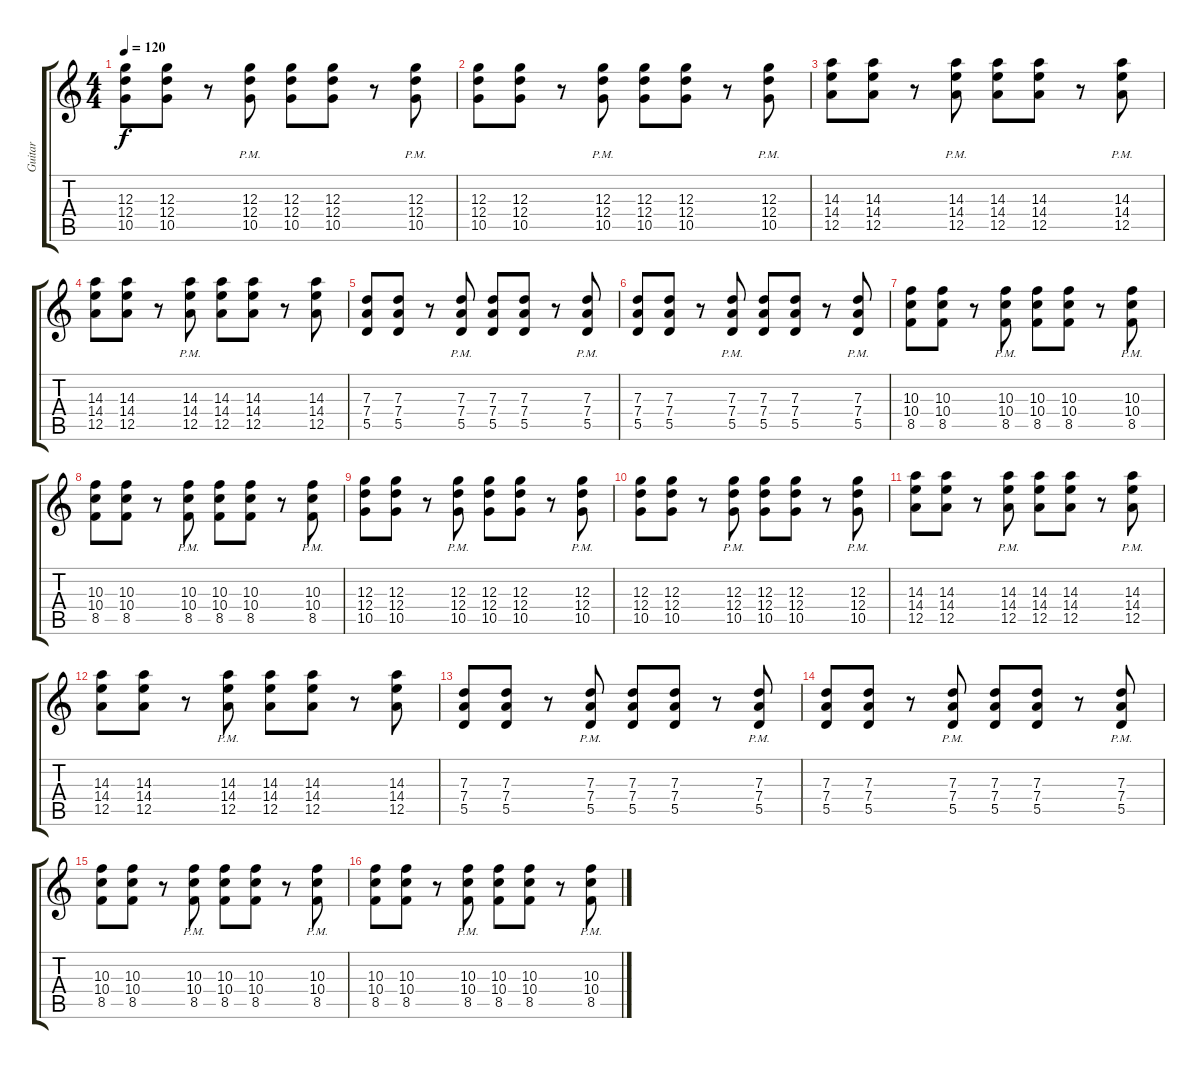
\track ("Guitar" "Guitar") {instrument overdrivenguitar}
\staff {score tabs}
\tuning (E4 B3 G3 D3 A2 E2) {hide}
\ts (4 4)
\tempo 120
\clef g2
\ks c
(12.3 12.4 10.5).8{dy f} (12.3 12.4 10.5).8 r.8 (12.3{pm} 12.4{pm} 10.5{pm}).8 (12.3 12.4 10.5).8 (12.3 12.4 10.5).8 r.8 (12.3{pm} 12.4{pm} 10.5{pm}).8 |
(12.3 12.4 10.5).8 (12.3 12.4 10.5).8 r.8 (12.3{pm} 12.4{pm} 10.5{pm}).8 (12.3 12.4 10.5).8 (12.3 12.4 10.5).8 r.8 (12.3{pm} 12.4{pm} 10.5{pm}).8 |
(14.3 14.4 12.5).8 (14.3 14.4 12.5).8 r.8 (14.3{pm} 14.4{pm} 12.5{pm}).8 (14.3 14.4 12.5).8 (14.3 14.4 12.5).8 r.8 (14.3{pm} 14.4{pm} 12.5{pm}).8 |
(14.3 14.4 12.5).8 (14.3 14.4 12.5).8 r.8 (14.3{pm} 14.4{pm} 12.5{pm}).8 (14.3 14.4 12.5).8 (14.3 14.4 12.5).8 r.8 (14.3 14.4 12.5).8 |
(7.3 7.4 5.5).8 (7.3 7.4 5.5).8 r.8 (7.3{pm} 7.4{pm} 5.5{pm}).8 (7.3 7.4 5.5).8 (7.3 7.4 5.5).8 r.8 (7.3{pm} 7.4{pm} 5.5{pm}).8 |
(7.3 7.4 5.5).8 (7.3 7.4 5.5).8 r.8 (7.3{pm} 7.4{pm} 5.5{pm}).8 (7.3 7.4 5.5).8 (7.3 7.4 5.5).8 r.8 (7.3{pm} 7.4{pm} 5.5{pm}).8 |
(10.3 10.4 8.5).8 (10.3 10.4 8.5).8 r.8 (10.3{pm} 10.4{pm} 8.5{pm}).8 (10.3 10.4 8.5).8 (10.3 10.4 8.5).8 r.8 (10.3{pm} 10.4{pm} 8.5{pm}).8 |
(10.3 10.4 8.5).8 (10.3 10.4 8.5).8 r.8 (10.3{pm} 10.4{pm} 8.5{pm}).8 (10.3 10.4 8.5).8 (10.3 10.4 8.5).8 r.8 (10.3{pm} 10.4{pm} 8.5{pm}).8 |
(12.3 12.4 10.5).8 (12.3 12.4 10.5).8 r.8 (12.3{pm} 12.4{pm} 10.5{pm}).8 (12.3 12.4 10.5).8 (12.3 12.4 10.5).8 r.8 (12.3{pm} 12.4{pm} 10.5{pm}).8 |
(12.3 12.4 10.5).8 (12.3 12.4 10.5).8 r.8 (12.3{pm} 12.4{pm} 10.5{pm}).8 (12.3 12.4 10.5).8 (12.3 12.4 10.5).8 r.8 (12.3{pm} 12.4{pm} 10.5{pm}).8 |
(14.3 14.4 12.5).8 (14.3 14.4 12.5).8 r.8 (14.3{pm} 14.4{pm} 12.5{pm}).8 (14.3 14.4 12.5).8 (14.3 14.4 12.5).8 r.8 (14.3{pm} 14.4{pm} 12.5{pm}).8 |
(14.3 14.4 12.5).8 (14.3 14.4 12.5).8 r.8 (14.3{pm} 14.4{pm} 12.5{pm}).8 (14.3 14.4 12.5).8 (14.3 14.4 12.5).8 r.8 (14.3 14.4 12.5).8 |
(7.3 7.4 5.5).8 (7.3 7.4 5.5).8 r.8 (7.3{pm} 7.4{pm} 5.5{pm}).8 (7.3 7.4 5.5).8 (7.3 7.4 5.5).8 r.8 (7.3{pm} 7.4{pm} 5.5{pm}).8 |
(7.3 7.4 5.5).8 (7.3 7.4 5.5).8 r.8 (7.3{pm} 7.4{pm} 5.5{pm}).8 (7.3 7.4 5.5).8 (7.3 7.4 5.5).8 r.8 (7.3{pm} 7.4{pm} 5.5{pm}).8 |
(10.3 10.4 8.5).8 (10.3 10.4 8.5).8 r.8 (10.3{pm} 10.4{pm} 8.5{pm}).8 (10.3 10.4 8.5).8 (10.3 10.4 8.5).8 r.8 (10.3{pm} 10.4{pm} 8.5{pm}).8 |
(10.3 10.4 8.5).8 (10.3 10.4 8.5).8 r.8 (10.3{pm} 10.4{pm} 8.5{pm}).8 (10.3 10.4 8.5).8 (10.3 10.4 8.5).8 r.8 (10.3{pm} 10.4{pm} 8.5{pm}).8
